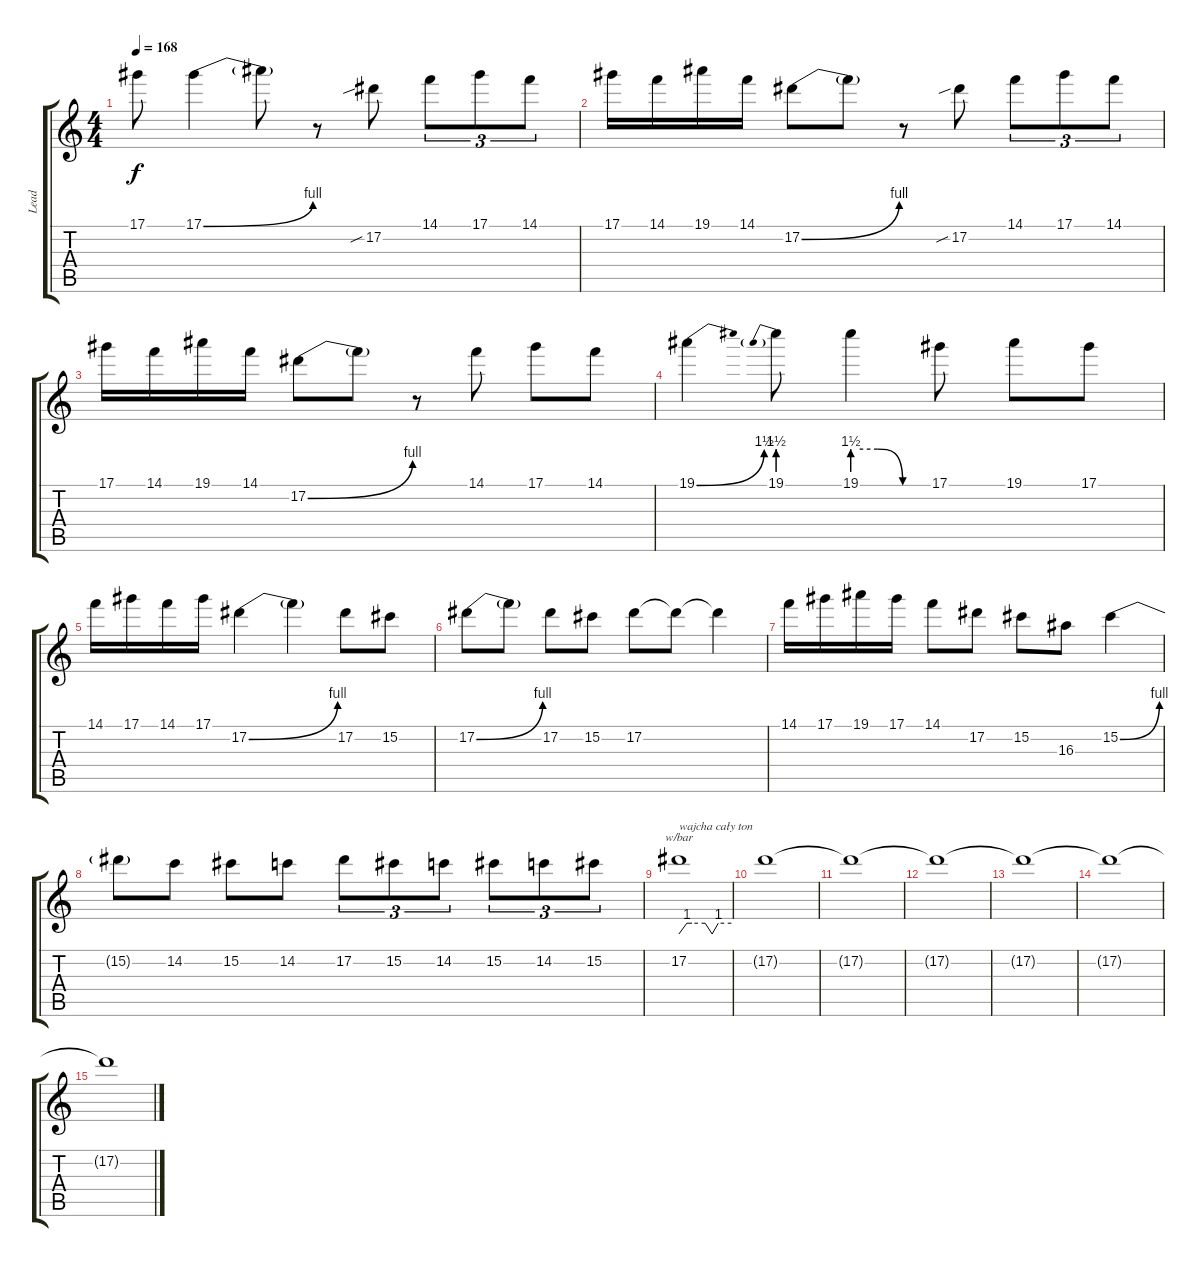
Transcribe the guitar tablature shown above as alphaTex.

\track ("Lead" "Lead") {instrument overdrivenguitar}
\staff {score tabs}
\tuning (Eb4 Bb3 Gb3 Db3 Ab2 Eb2) {hide}
\ts (4 4)
\tempo 168
\clef g2
\ks c
17.1.8{dy f} 17.1{be (bend 0 0 60 4)}.4 17.1{t}.8 r.8 17.2{sib}.8 14.1.8{tu (3 2)} 17.1.8{tu (3 2)} 14.1.8{tu (3 2)} |
17.1.16 14.1.16 19.1.16 14.1.16 17.2{be (bend 0 0 60 4)}.8 17.2{t}.8 r.8 17.2{sib}.8 14.1.8{tu (3 2)} 17.1.8{tu (3 2)} 14.1.8{tu (3 2)} |
17.1.16 14.1.16 19.1.16 14.1.16 17.2{be (bend 0 0 60 4)}.8 17.2{t}.8 r.8 14.1.8 17.1.8 14.1.8 |
19.1{be (bend 0 0 60 6)}.4 19.1{be (prebend 0 6 60 6)}.8 19.1{be (custom 0 6 20 6 40 0 60 0)}.4 17.1.8 19.1.8 17.1.8 |
14.1.16 17.1.16 14.1.16 17.1.16 17.2{be (bend 0 0 60 4)}.4 17.2{t}.4 17.2.8 15.2.8 |
17.2{be (bend 0 0 60 4)}.8 17.2{t}.8 17.2.8 15.2.8 17.2.8 17.2{t}.8 17.2{t}.4 |
14.1.16 17.1.16 19.1.16 17.1.16 14.1.8 17.2.8 15.2.8 16.3.8 15.2{be (bend 0 0 60 4)}.4 |
15.2{t}.8 14.2.8 15.2.8 14.2.8 17.2.8{tu (3 2)} 15.2.8{tu (3 2)} 14.2.8{tu (3 2)} 15.2.8{tu (3 2)} 14.2.8{tu (3 2)} 15.2.8{tu (3 2)} |
17.2.1{tbe (custom default 0 0 9 4 15 4 30 4 38 0 45 4 60 4) txt "wajcha cały ton"} |
17.2{t}.1 |
17.2{t}.1 |
17.2{t}.1 |
17.2{t}.1 |
17.2{t}.1 |
17.2{t}.1
